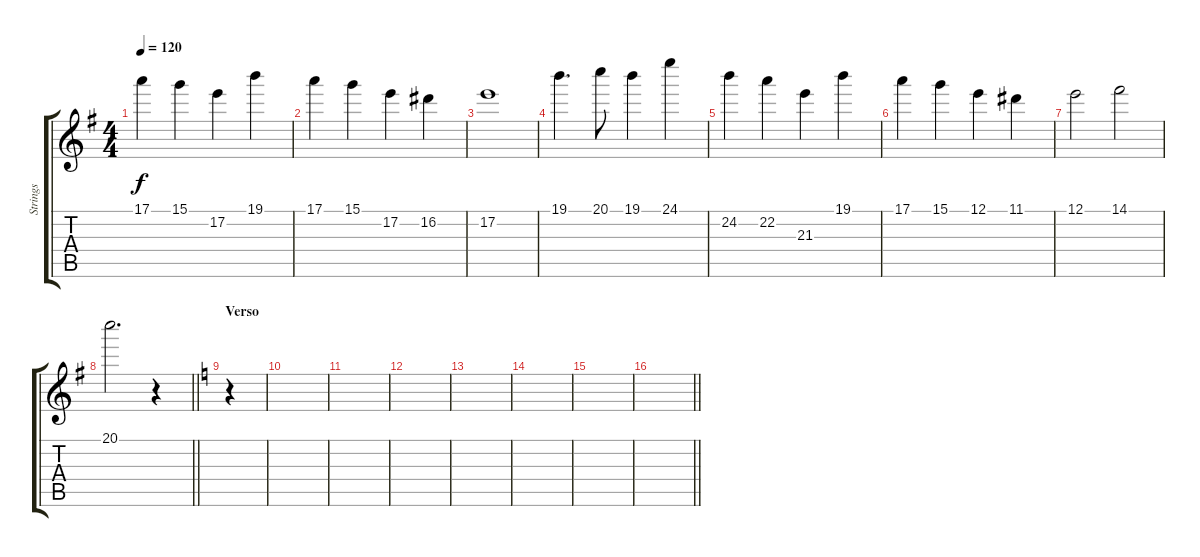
\track ("Strings" "Strings") {instrument stringensemble1}
\staff {score tabs}
\tuning (E5 B4 G4 D4 A3 E3) {hide}
\ts (4 4)
\tempo 120
\clef g2
\ks eminor
17.1.4{dy f} 15.1.4 17.2.4 19.1.4 |
17.1.4 15.1.4 17.2.4 16.2.4 |
17.2.1 |
19.1.4{d} 20.1.8 19.1.4 24.1.4 |
24.2.4 22.2.4 21.3.4 19.1.4 |
17.1.4 15.1.4 12.1.4 11.1.4 |
12.1.2 14.1.2 |
\barLineRight lightlight
20.1.2{d} r.4 |
\section ("" "Verso")
\ks c
r.4 |
|
|
|
|
|
|
\barLineRight lightlight
